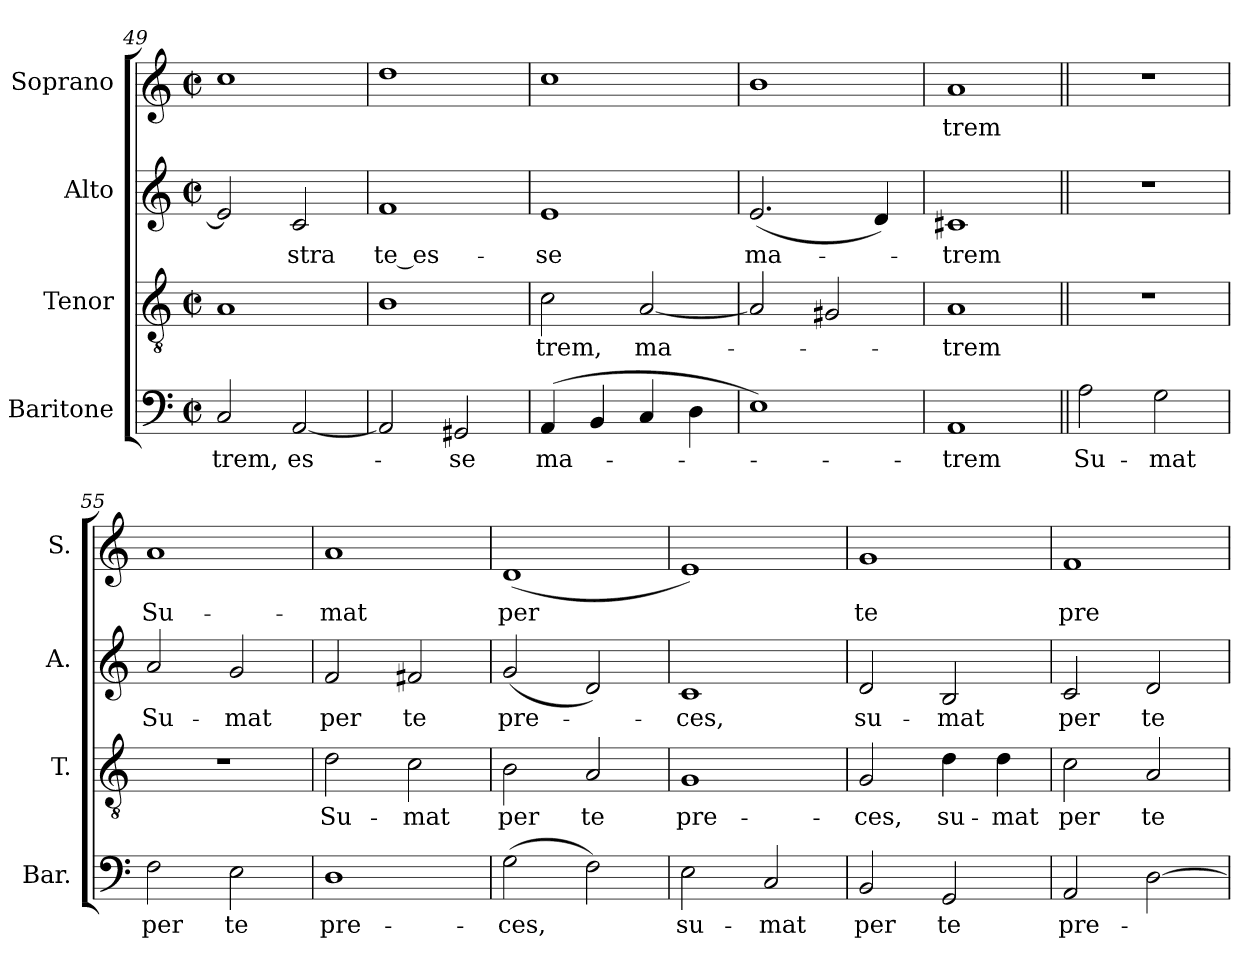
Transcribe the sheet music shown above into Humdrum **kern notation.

**kern	**text	**kern	**text	**kern	**text	**kern	**text
*part4	*part4	*part3	*part3	*part2	*part2	*part1	*part1
*staff4	*staff4	*staff3	*staff3	*staff2	*staff2	*staff1	*staff1
*I"Baritone	*	*I"Tenor	*	*I"Alto	*	*I"Soprano	*
*I'Bar.	*	*I'T.	*	*I'A.	*	*I'S.	*
*clefF4	*	*clefGv2	*	*clefG2	*	*clefG2	*
*	*	*ITrd7c12	*	*	*	*	*
*k[]	*	*k[]	*	*k[]	*	*k[]	*
*C:	*	*C:	*	*C:	*	*C:	*
*M2/2	*	*M2/2	*	*M2/2	*	*M2/2	*
*met(c|)	*	*met(c|)	*	*met(c|)	*	*met(c|)	*
=49	=49	=49	=49	=49	=49	=49	=49
!	!LO:LY:b:color=#000000	!	!	!	!	!	!
2Ci/	-trem,	1AAi	.	2ei/]	.	1cci	.
!	!LO:LY:b:color=#000000	!	!	!	!	!	!
!	!	!	!	!	!LO:LY:b:color=#000000	!	!
[2AAi/	es-	.	.	2ci/	-stra	.	.
=50	=50	=50	=50	=50	=50	=50	=50
!	!	!	!	!	!LO:LY:b:color=#000000	!	!
2AAi/]	.	1BBi	.	1fi	te_es-	1ddi	.
!	!LO:LY:b:color=#000000	!	!	!	!	!	!
2GG#Xi/	-se	.	.	.	.	.	.
=51	=51	=51	=51	=51	=51	=51	=51
!	!LO:LY:b:color=#000000	!	!	!	!	!	!
!	!	!	!LO:LY:b:color=#000000	!	!	!	!
!	!	!	!	!	!LO:LY:b:color=#000000	!	!
(4AAi/	ma-	2Ci\	-trem,	1ei	-se	1cci	.
4BBi/	.	.	.	.	.	.	.
!	!	!	!LO:LY:b:color=#000000	!	!	!	!
4Ci/	.	[2AAi/	ma-	.	.	.	.
4Di\	.	.	.	.	.	.	.
=52	=52	=52	=52	=52	=52	=52	=52
!	!	!	!	!	!LO:LY:b:color=#000000	!	!
1Ei)	.	2AAi/]	.	(2.ei/	ma-	1bi	.
.	.	2GG#Xi/	.	.	.	.	.
.	.	.	.	4di/)	.	.	.
=53	=53	=53	=53	=53	=53	=53	=53
!	!LO:LY:b:color=#000000	!	!	!	!	!	!
!	!	!	!LO:LY:b:color=#000000	!	!	!	!
!	!	!	!	!	!LO:LY:b:color=#000000	!	!
!	!	!	!	!	!	!	!LO:LY:b:color=#000000
1AAi	-trem	1AAi	-trem	1c#Xi	-trem	1ai	-trem
=54||	=54||	=54||	=54||	=54||	=54||	=54||	=54||
!	!LO:LY:b:color=#000000	!	!	!	!	!	!
2Ai\	Su-	1r	.	1r	.	1r	.
!	!LO:LY:b:color=#000000	!	!	!	!	!	!
2Gi\	-mat	.	.	.	.	.	.
!!LO:LB:g=z
=55	=55	=55	=55	=55	=55	=55	=55
!	!LO:LY:b:color=#000000	!	!	!	!	!	!
!	!	!	!	!	!LO:LY:b:color=#000000	!	!
!	!	!	!	!	!	!	!LO:LY:b:color=#000000
2Fi\	per	1r	.	2ai/	Su-	1ai	Su-
!	!LO:LY:b:color=#000000	!	!	!	!	!	!
!	!	!	!	!	!LO:LY:b:color=#000000	!	!
2Ei\	te	.	.	2gi/	-mat	.	.
=56	=56	=56	=56	=56	=56	=56	=56
!	!LO:LY:b:color=#000000	!	!	!	!	!	!
!	!	!	!LO:LY:b:color=#000000	!	!	!	!
!	!	!	!	!	!LO:LY:b:color=#000000	!	!
!	!	!	!	!	!	!	!LO:LY:b:color=#000000
1Di	pre-	2Di\	Su-	2fi/	per	1ai	-mat
!	!	!	!LO:LY:b:color=#000000	!	!	!	!
!	!	!	!	!	!LO:LY:b:color=#000000	!	!
.	.	2Ci\	-mat	2f#Xi/	te	.	.
=57	=57	=57	=57	=57	=57	=57	=57
!	!LO:LY:b:color=#000000	!	!	!	!	!	!
!	!	!	!LO:LY:b:color=#000000	!	!	!	!
!	!	!	!	!	!LO:LY:b:color=#000000	!	!
!	!	!	!	!	!	!	!LO:LY:b:color=#000000
(2Gi\	-ces,	2BBi\	per	(2gi/	pre-	(1di	per
!	!	!	!LO:LY:b:color=#000000	!	!	!	!
2Fi\)	.	2AAi/	te	2di/)	.	.	.
=58	=58	=58	=58	=58	=58	=58	=58
!	!LO:LY:b:color=#000000	!	!	!	!	!	!
!	!	!	!LO:LY:b:color=#000000	!	!	!	!
!	!	!	!	!	!LO:LY:b:color=#000000	!	!
2Ei\	su-	1GGi	pre-	1ci	-ces,	1ei)	.
!	!LO:LY:b:color=#000000	!	!	!	!	!	!
2Ci/	-mat	.	.	.	.	.	.
=59	=59	=59	=59	=59	=59	=59	=59
!	!LO:LY:b:color=#000000	!	!	!	!	!	!
!	!	!	!LO:LY:b:color=#000000	!	!	!	!
!	!	!	!	!	!LO:LY:b:color=#000000	!	!
!	!	!	!	!	!	!	!LO:LY:b:color=#000000
2BBi/	per	2GGi/	-ces,	2di/	su-	1gi	te
!	!LO:LY:b:color=#000000	!	!	!	!	!	!
!	!	!	!LO:LY:b:color=#000000	!	!	!	!
!	!	!	!	!	!LO:LY:b:color=#000000	!	!
2GGi/	te	4Di\	su-	2Bi/	-mat	.	.
!	!	!	!LO:LY:b:color=#000000	!	!	!	!
.	.	4Di\	-mat	.	.	.	.
=60	=60	=60	=60	=60	=60	=60	=60
!	!LO:LY:b:color=#000000	!	!	!	!	!	!
!	!	!	!LO:LY:b:color=#000000	!	!	!	!
!	!	!	!	!	!LO:LY:b:color=#000000	!	!
!	!	!	!	!	!	!	!LO:LY:b:color=#000000
2AAi/	pre-	2Ci\	per	2ci/	per	1fi	pre-
!	!	!	!LO:LY:b:color=#000000	!	!	!	!
!	!	!	!	!	!LO:LY:b:color=#000000	!	!
[2Di\	.	2AAi/	te	2di/	te	.	.
=	=	=	=	=	=	=	=
*-	*-	*-	*-	*-	*-	*-	*-
